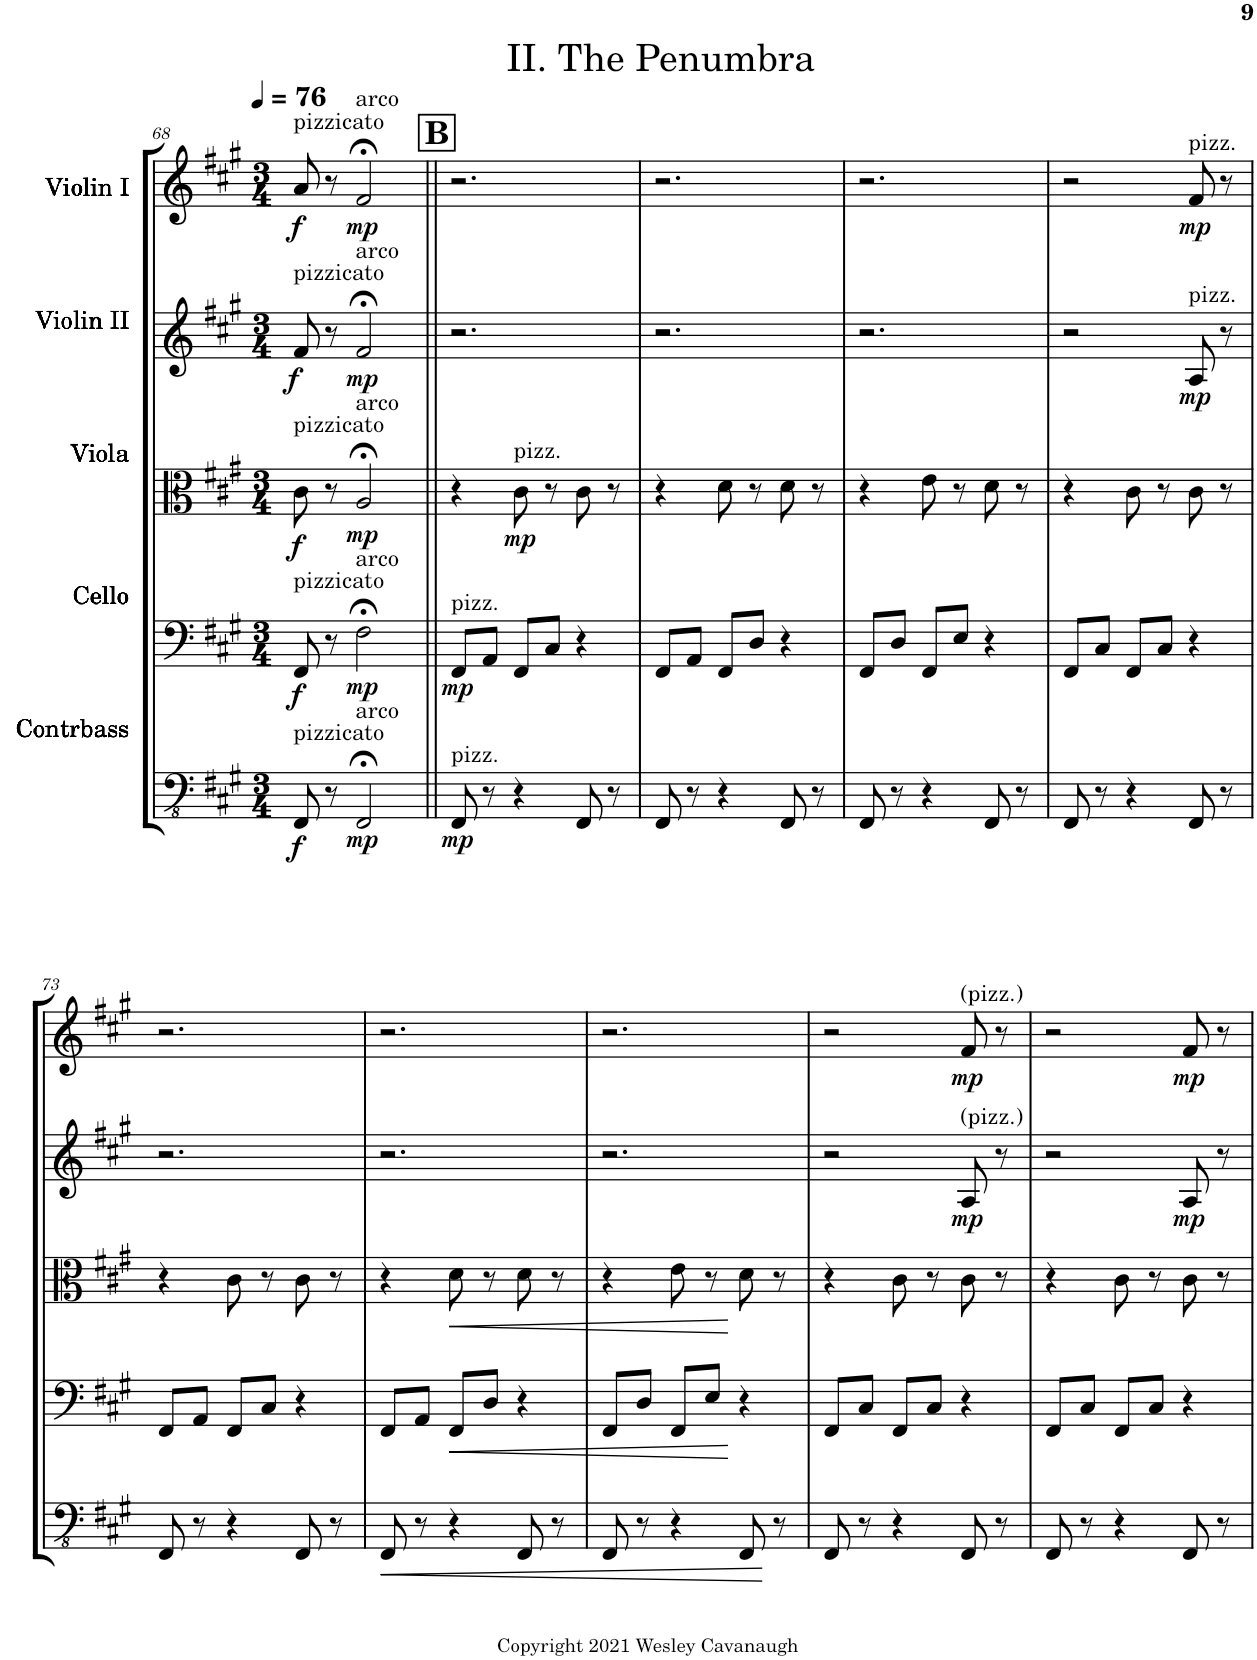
**kern	**dynam	**kern	**dynam	**kern	**dynam	**kern	**dynam	**kern	**dynam
*part5	*part5	*part4	*part4	*part3	*part3	*part2	*part2	*part1	*part1
*staff5	*staff5	*staff4	*staff4	*staff3	*staff3	*staff2	*staff2	*staff1	*staff1
*I"Contrbass	*	*I"Cello	*	*I"Viola	*	*I"Violin II	*	*I"Violin I	*
*I'Cb	*	*	*	*I'Vla	*	*I'Vln	*	*I'Vln	*
!!LO:PB:g=z
*clefFv4	*	*clefF4	*	*clefC3	*	*clefG2	*	*clefG2	*
*ITrd7c12	*	*	*	*	*	*	*	*	*
*k[f#c#g#]	*	*k[f#c#g#]	*	*k[f#c#g#]	*	*k[f#c#g#]	*	*k[f#c#g#]	*
*M3/4	*	*M3/4	*	*M3/4	*	*M3/4	*	*M3/4	*
*MM76	*	*MM76	*	*MM76	*	*MM76	*	*MM76	*
=68	=68	=68	=68	=68	=68	=68	=68	=68	=68
!	!	!	!	!	!	!	!	!LO:TX:a:t=pizzicato	!
!	!	!	!	!	!	!LO:TX:a:t=pizzicato	!	!	!
!	!	!	!	!LO:TX:a:t=pizzicato	!	!	!	!	!
!	!	!LO:TX:a:t=pizzicato	!	!	!	!	!	!	!
!LO:TX:a:t=pizzicato	!	!	!	!	!	!	!	!	!
!	!LO:DY:b	!	!LO:DY:b	!	!LO:DY:b	!	!LO:DY:b	!	!LO:DY:b
8FFF#/	f	8FF#/	f	8c#\	f	8f#/	f	8a/	f
8r	.	8r	.	8r	.	8r	.	8r	.
!	!	!	!	!	!	!	!	!LO:TX:a:t=arco	!
!	!	!	!	!	!	!LO:TX:a:t=arco	!	!	!
!	!	!	!	!LO:TX:a:t=arco	!	!	!	!	!
!	!	!LO:TX:a:t=arco	!	!	!	!	!	!	!
!LO:TX:a:t=arco	!	!	!	!	!	!	!	!	!
!	!LO:DY:b	!	!LO:DY:b	!	!LO:DY:b	!	!LO:DY:b	!	!LO:DY:b
2FFF#;</	mp	2F#;<\	mp	2A;</	mp	2f#;</	mp	2f#;</	mp
=69||	=69||	=69||	=69||	=69||	=69||	=69||	=69||	=69||	=69||
!!LO:REH:place=s1:a:B:cj:fs=14:t=B
!	!	!LO:TX:a:t=pizz.	!	!	!	!	!	!	!
!LO:TX:a:t=pizz.	!	!	!	!	!	!	!	!	!
!	!LO:DY:b	!	!LO:DY:b	!	!	!	!	!	!
8FFF#/	mp	8FF#/L	mp	4r	.	2.r	.	2.r	.
8r	.	8AA/J	.	.	.	.	.	.	.
!	!	!	!	!LO:TX:a:t=pizz.	!	!	!	!	!
!	!	!	!	!	!LO:DY:b	!	!	!	!
4r	.	8FF#/L	.	8c#\	mp	.	.	.	.
.	.	8C#/J	.	8r	.	.	.	.	.
8FFF#/	.	4r	.	8c#\	.	.	.	.	.
8r	.	.	.	8r	.	.	.	.	.
=70	=70	=70	=70	=70	=70	=70	=70	=70	=70
8FFF#/	.	8FF#/L	.	4r	.	2.r	.	2.r	.
8r	.	8AA/J	.	.	.	.	.	.	.
4r	.	8FF#/L	.	8d\	.	.	.	.	.
.	.	8D/J	.	8r	.	.	.	.	.
8FFF#/	.	4r	.	8d\	.	.	.	.	.
8r	.	.	.	8r	.	.	.	.	.
=71	=71	=71	=71	=71	=71	=71	=71	=71	=71
8FFF#/	.	8FF#/L	.	4r	.	2.r	.	2.r	.
8r	.	8D/J	.	.	.	.	.	.	.
4r	.	8FF#/L	.	8e\	.	.	.	.	.
.	.	8E/J	.	8r	.	.	.	.	.
8FFF#/	.	4r	.	8d\	.	.	.	.	.
8r	.	.	.	8r	.	.	.	.	.
=72	=72	=72	=72	=72	=72	=72	=72	=72	=72
8FFF#/	.	8FF#/L	.	4r	.	2r	.	2r	.
8r	.	8C#/J	.	.	.	.	.	.	.
4r	.	8FF#/L	.	8c#\	.	.	.	.	.
.	.	8C#/J	.	8r	.	.	.	.	.
!	!	!	!	!	!	!	!	!LO:TX:a:t=pizz.	!
!	!	!	!	!	!	!LO:TX:a:t=pizz.	!	!	!
!	!	!	!	!	!	!	!LO:DY:b	!	!LO:DY:b
8FFF#/	.	4r	.	8c#\	.	8A/	mp	8f#/	mp
8r	.	.	.	8r	.	8r	.	8r	.
!!LO:LB:g=z
=73	=73	=73	=73	=73	=73	=73	=73	=73	=73
8FFF#/	.	8FF#/L	.	4r	.	2.r	.	2.r	.
8r	.	8AA/J	.	.	.	.	.	.	.
4r	.	8FF#/L	.	8c#\	.	.	.	.	.
.	.	8C#/J	.	8r	.	.	.	.	.
8FFF#/	.	4r	.	8c#\	.	.	.	.	.
8r	.	.	.	8r	.	.	.	.	.
=74	=74	=74	=74	=74	=74	=74	=74	=74	=74
!	!LO:HP:b	!	!	!	!	!	!	!	!
8FFF#/	<	8FF#/L	.	4r	.	2.r	.	2.r	.
8r	.	8AA/J	.	.	.	.	.	.	.
!	!	!	!LO:HP:b	!	!LO:HP:b	!	!	!	!
4r	.	8FF#/L	<	8d\	<	.	.	.	.
.	.	8D/J	.	8r	.	.	.	.	.
8FFF#/	.	4r	.	8d\	.	.	.	.	.
8r	.	.	.	8r	.	.	.	.	.
=75	=75	=75	=75	=75	=75	=75	=75	=75	=75
8FFF#/	.	8FF#/L	.	4r	.	2.r	.	2.r	.
8r	.	8D/J	.	.	.	.	.	.	.
4r	.	8FF#/L	.	8e\	.	.	.	.	.
.	.	8E/J	.	8r	.	.	.	.	.
8FFF#/	.	4r	[	8d\	[	.	.	.	.
8r	[	.	.	8r	.	.	.	.	.
=76	=76	=76	=76	=76	=76	=76	=76	=76	=76
8FFF#/	.	8FF#/L	.	4r	.	2r	.	2r	.
8r	.	8C#/J	.	.	.	.	.	.	.
4r	.	8FF#/L	.	8c#\	.	.	.	.	.
.	.	8C#/J	.	8r	.	.	.	.	.
!	!	!	!	!	!	!	!	!LO:TX:a:t=(pizz.)	!
!	!	!	!	!	!	!LO:TX:a:t=(pizz.)	!	!	!
!	!	!	!	!	!	!	!LO:DY:b	!	!LO:DY:b
8FFF#/	.	4r	.	8c#\	.	8A/	mp	8f#/	mp
8r	.	.	.	8r	.	8r	.	8r	.
=77	=77	=77	=77	=77	=77	=77	=77	=77	=77
8FFF#/	.	8FF#/L	.	4r	.	2r	.	2r	.
8r	.	8C#/J	.	.	.	.	.	.	.
4r	.	8FF#/L	.	8c#\	.	.	.	.	.
.	.	8C#/J	.	8r	.	.	.	.	.
!	!	!	!	!	!	!	!LO:DY:b	!	!LO:DY:b
8FFF#/	.	4r	.	8c#\	.	8A/	mp	8f#/	mp
8r	.	.	.	8r	.	8r	.	8r	.
=	=	=	=	=	=	=	=	=	=
*-	*-	*-	*-	*-	*-	*-	*-	*-	*-
